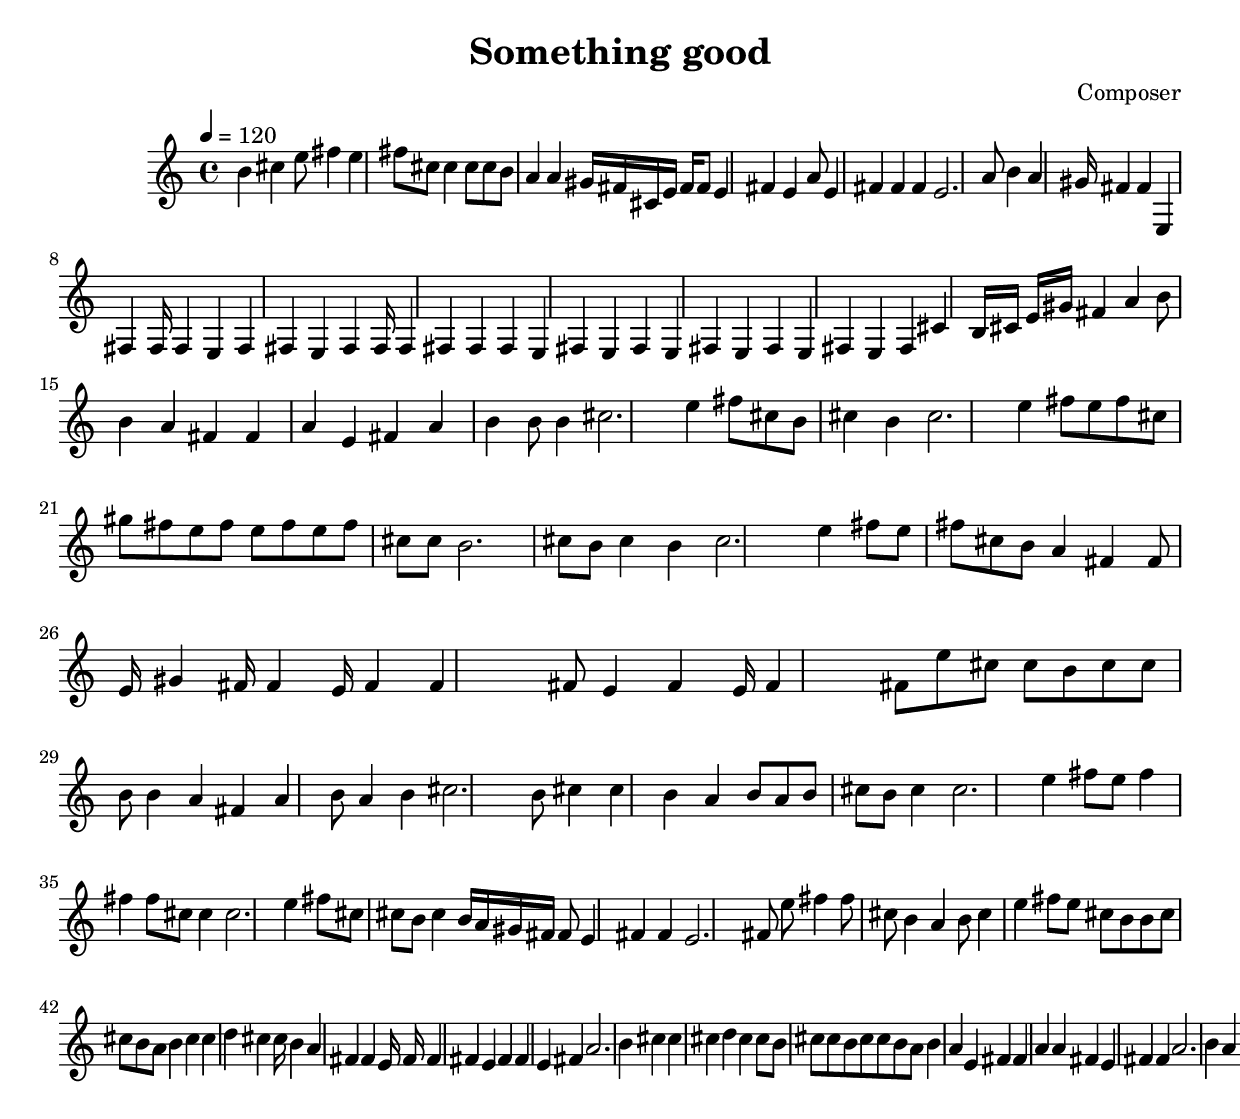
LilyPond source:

\version "2.18.2"

\header {
  title = "Something good"
  composer = "Composer"
}

\score
{
  \new Staff
  {
    \tempo 4=120
    \key c \major
    \clef treble
{ b'4 cis''4 e''8 fis''4 e''4 fis''8 cis''8 cis''4 cis''8 cis''8 b'8 a'4 a'4 gis'16 fis'16 cis'16 e'16 fis'16 fis'8 e'4 fis'4 e'4 a'8 e'4 fis'4 fis'4 fis'4 e'2. a'8 b'4 a'4 gis'16 fis'4 fis'4 e4 fis4 fis16 fis4 e4 fis4 fis4 e4 fis4 fis16 fis4 fis4 fis4 fis4 e4 fis4 e4 fis4 e4 fis4 e4 fis4 e4 fis4 e4 fis4 cis'4 b16 cis'16 e'16 gis'16 fis'4 a'4 b'8 b'4 a'4 fis'4 fis'4 a'4 e'4 fis'4 a'4 b'4 b'8 b'4 cis''2. e''4 fis''8 cis''8 b'8 cis''4 b'4 cis''2. e''4 fis''8 e''8 fis''8 cis''8 gis''8 fis''8 e''8 fis''8 e''8 fis''8 e''8 fis''8 cis''8 cis''8 b'2. cis''8 b'8 cis''4 b'4 cis''2. e''4 fis''8 e''8 fis''8 cis''8 b'8 a'4 fis'4 fis'8 e'16 gis'4 fis'16 fis'4 e'16 fis'4 fis'4 fis'8 e'4 fis'4 e'16 fis'4 fis'8 e''8 cis''8 cis''8 b'8 cis''8 cis''8 b'8 b'4 a'4 fis'4 a'4 b'8 a'4 b'4 cis''2. b'8 cis''4 cis''4 b'4 a'4 b'8 a'8 b'8 cis''8 b'8 cis''4 cis''2. e''4 fis''8 e''8 fis''4 fis''4 fis''8 cis''8 cis''4 cis''2. e''4 fis''8 cis''8 cis''8 b'8 cis''4 b'16 a'16 gis'16 fis'16 fis'8 e'4 fis'4 fis'4 e'2. fis'8 e''8 fis''4 fis''8 cis''8 b'4 a'4 b'8 cis''4 e''4 fis''8 e''8 cis''8 b'8 b'8 cis''8 cis''8 b'8 a'8 b'4 cis''4 cis''4 d''4 cis''4 cis''16 b'4 a'4 fis'4 fis'4 e'16 fis'16 fis'4 fis'4 e'4 fis'4 fis'4 e'4 fis'4 a'2. b'4 cis''4 cis''4 cis''4 d''4 cis''4 cis''8 b'8 cis''8 cis''8 b'8 cis''8 cis''8 b'8 a'8 b'4 a'4 e'4 fis'4 fis'4 a'4 a'4 fis'4 e'4 fis'4 fis'4 a'2. b'4 a'4 gis'4 fis'16 fis'16 cis'16 e'16 gis'4 a'4 } \\ 
  } % Staff


  \layout {
    \context { \RemoveEmptyStaffContext }
  }
  \midi { }
} % score